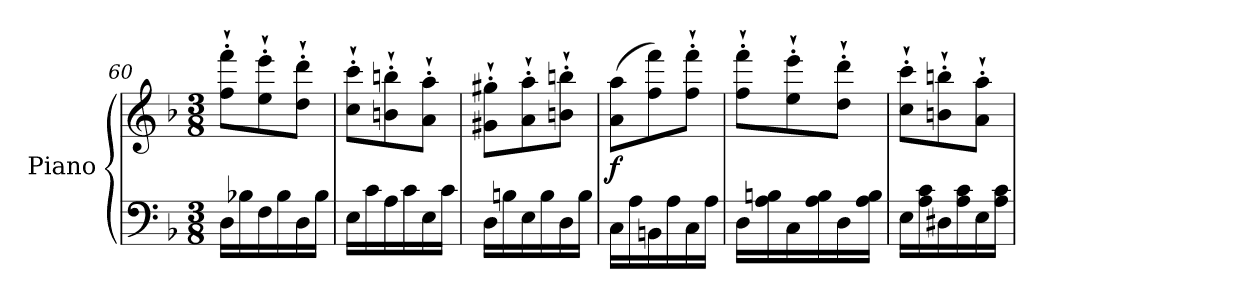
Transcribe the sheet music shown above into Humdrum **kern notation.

**kern	**kern	**dynam
*part1	*part1	*part1
*staff2	*staff1	*staff1/2
*I"Piano	*	*
*I'Pno	*	*
*clefF4	*clefG2	*
*k[b-]	*k[b-]	*
*M3/8	*M3/8	*
=60	=60	=60
16D\LL	8ff\'` 8fff\'`L	.
16B-X\	.	.
16F\	8ee\'` 8eee\'`	.
16B-\	.	.
16D\	8dd\'` 8ddd\'`J	.
16B-\JJ	.	.
=61	=61	=61
16E\LL	8cc\'` 8ccc\'`L	.
16c\	.	.
16A\	8bn\'` 8bbn\'`	.
16c\	.	.
16E\	8a\'` 8aa\'`J	.
16c\JJ	.	.
!!LO:LB:g=z
=62	=62	=62
16D\LL	8g#X\'` 8gg#X\'`L	.
16Bn\	.	.
16E\	8a\'` 8aa\'`	.
16B\	.	.
16D\	8bn\'` 8bbn\'`J	.
16B\JJ	.	.
=63	=63	=63
!	!	!LO:DY:b
16C\LL	(>8a\ 8aa\L	f
16A\	.	.
16BBn\	8ff\ 8fff\)	.
16A\	.	.
16C\	8ff\'` 8fff\'`J	.
16A\JJ	.	.
=64	=64	=64
16D\LL	8ff\'` 8fff\'`L	.
16A\ 16Bn\	.	.
16C\	8ee\'` 8eee\'`	.
16A\ 16B\	.	.
16D\	8dd\'` 8ddd\'`J	.
16A\ 16B\JJ	.	.
=65	=65	=65
16E\LL	8cc\'` 8ccc\'`L	.
16A\ 16c\	.	.
16D#X\	8bn\'` 8bbn\'`	.
16A\ 16c\	.	.
16E\	8a\'` 8aa\'`J	.
16A\ 16c\JJ	.	.
=	=	=
*-	*-	*-
